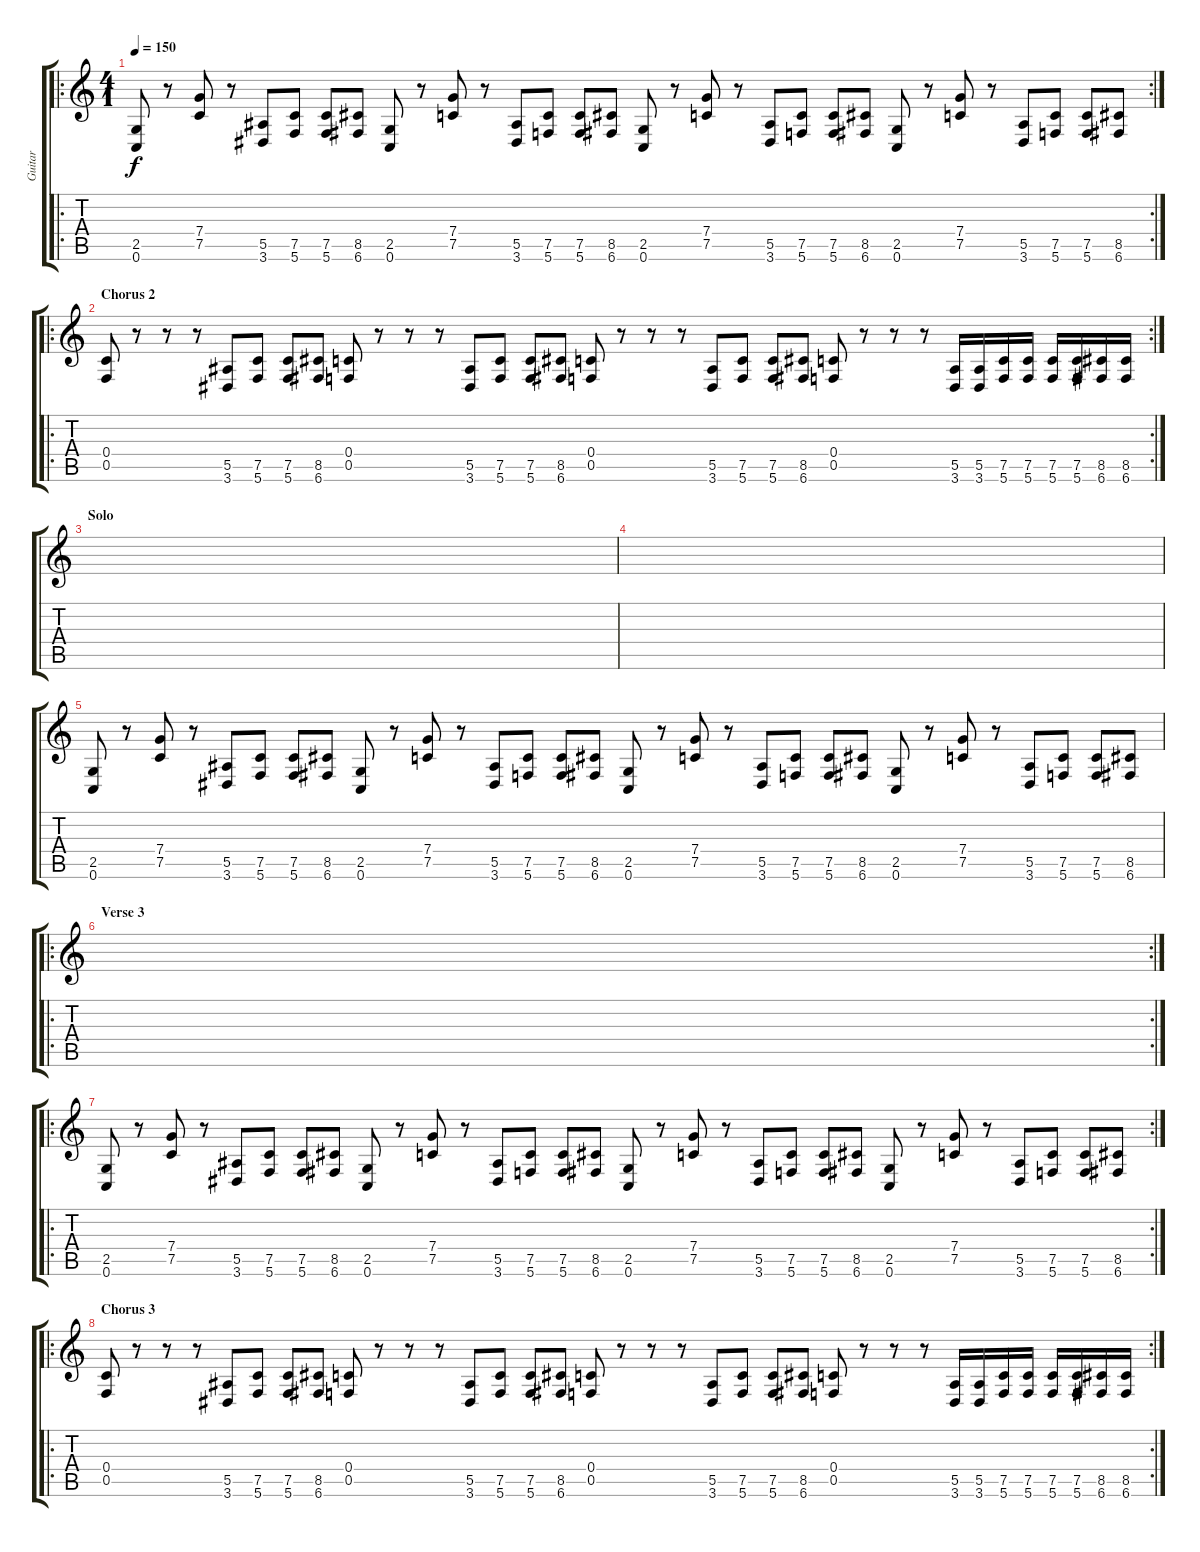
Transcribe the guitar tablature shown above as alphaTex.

\track ("Guitar" "Guitar") {instrument distortionguitar}
\staff {score tabs}
\tuning (D4 A3 F3 C3 F2 C2) {hide}
\ro
\rc 2
\ts (4 1)
\tempo 150
\clef g2
\ks c
(2.5 0.6).8{dy f} r.8 (7.4 7.5).8 r.8 (5.5 3.6).8 (7.5 5.6).8 (7.5 5.6).8 (8.5 6.6).8 (2.5 0.6).8 r.8 (7.4 7.5).8 r.8 (5.5 3.6).8 (7.5 5.6).8 (7.5 5.6).8 (8.5 6.6).8 (2.5 0.6).8 r.8 (7.4 7.5).8 r.8 (5.5 3.6).8 (7.5 5.6).8 (7.5 5.6).8 (8.5 6.6).8 (2.5 0.6).8 r.8 (7.4 7.5).8 r.8 (5.5 3.6).8 (7.5 5.6).8 (7.5 5.6).8 (8.5 6.6).8 |
\ro
\rc 2
\section ("" "Chorus 2")
(0.4 0.5).8 r.8 r.8 r.8 (5.5 3.6).8 (7.5 5.6).8 (7.5 5.6).8 (8.5 6.6).8 (0.4 0.5).8 r.8 r.8 r.8 (5.5 3.6).8 (7.5 5.6).8 (7.5 5.6).8 (8.5 6.6).8 (0.4 0.5).8 r.8 r.8 r.8 (5.5 3.6).8 (7.5 5.6).8 (7.5 5.6).8 (8.5 6.6).8 (0.4 0.5).8 r.8 r.8 r.8 (5.5 3.6).16 (5.5 3.6).16 (7.5 5.6).16 (7.5 5.6).16 (7.5 5.6).16 (7.5 5.6).16 (8.5 6.6).16 (8.5 6.6).16 |
\section ("" "Solo")
|
|
(2.5 0.6).8 r.8 (7.4 7.5).8 r.8 (5.5 3.6).8 (7.5 5.6).8 (7.5 5.6).8 (8.5 6.6).8 (2.5 0.6).8 r.8 (7.4 7.5).8 r.8 (5.5 3.6).8 (7.5 5.6).8 (7.5 5.6).8 (8.5 6.6).8 (2.5 0.6).8 r.8 (7.4 7.5).8 r.8 (5.5 3.6).8 (7.5 5.6).8 (7.5 5.6).8 (8.5 6.6).8 (2.5 0.6).8 r.8 (7.4 7.5).8 r.8 (5.5 3.6).8 (7.5 5.6).8 (7.5 5.6).8 (8.5 6.6).8 |
\ro
\rc 2
\section ("" "Verse 3")
|
\ro
\rc 2
(2.5 0.6).8 r.8 (7.4 7.5).8 r.8 (5.5 3.6).8 (7.5 5.6).8 (7.5 5.6).8 (8.5 6.6).8 (2.5 0.6).8 r.8 (7.4 7.5).8 r.8 (5.5 3.6).8 (7.5 5.6).8 (7.5 5.6).8 (8.5 6.6).8 (2.5 0.6).8 r.8 (7.4 7.5).8 r.8 (5.5 3.6).8 (7.5 5.6).8 (7.5 5.6).8 (8.5 6.6).8 (2.5 0.6).8 r.8 (7.4 7.5).8 r.8 (5.5 3.6).8 (7.5 5.6).8 (7.5 5.6).8 (8.5 6.6).8 |
\ro
\rc 2
\section ("" "Chorus 3")
(0.4 0.5).8 r.8 r.8 r.8 (5.5 3.6).8 (7.5 5.6).8 (7.5 5.6).8 (8.5 6.6).8 (0.4 0.5).8 r.8 r.8 r.8 (5.5 3.6).8 (7.5 5.6).8 (7.5 5.6).8 (8.5 6.6).8 (0.4 0.5).8 r.8 r.8 r.8 (5.5 3.6).8 (7.5 5.6).8 (7.5 5.6).8 (8.5 6.6).8 (0.4 0.5).8 r.8 r.8 r.8 (5.5 3.6).16 (5.5 3.6).16 (7.5 5.6).16 (7.5 5.6).16 (7.5 5.6).16 (7.5 5.6).16 (8.5 6.6).16 (8.5 6.6).16
